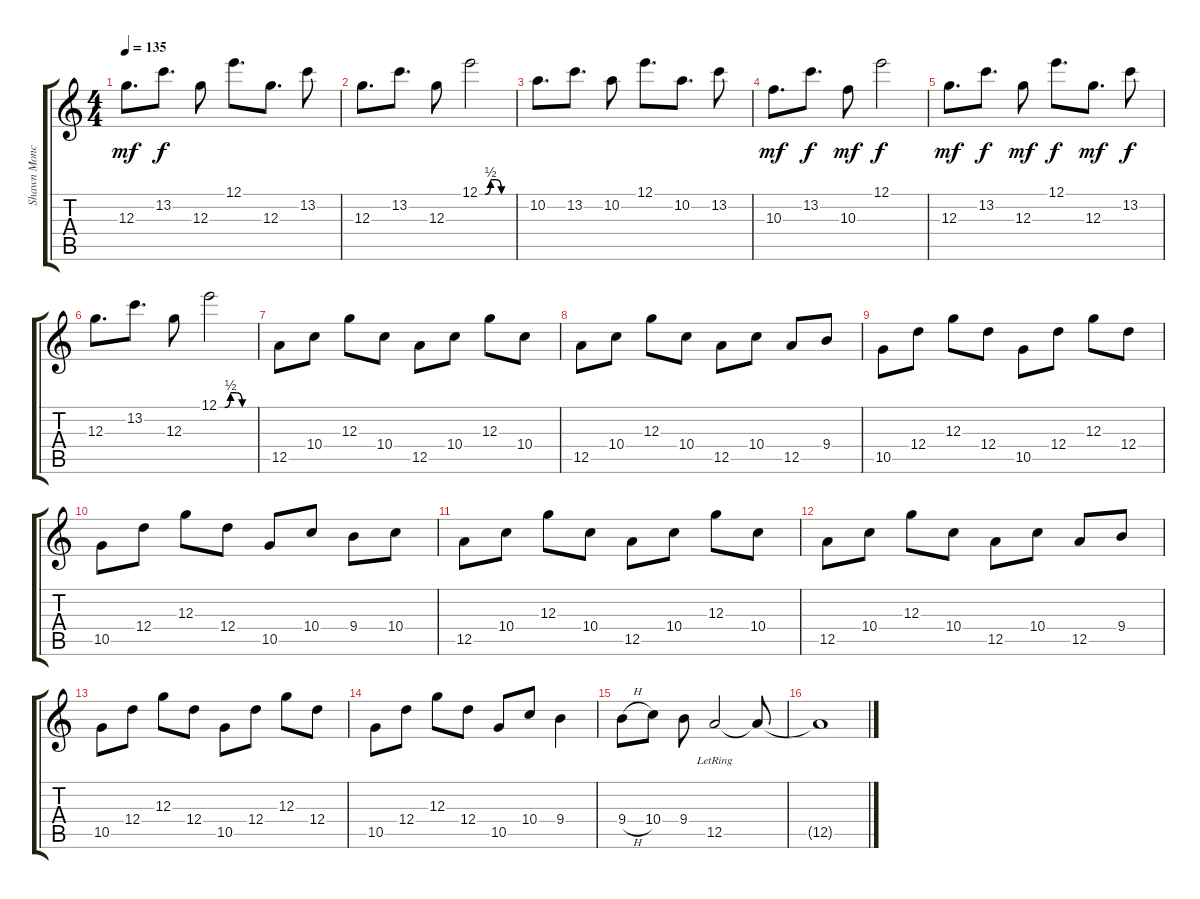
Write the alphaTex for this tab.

\track ("Shawn Moncreiff" "Shawn Monc") {instrument electricguitarclean bank 4}
\staff {score tabs}
\tuning (E4 B3 G3 D3 A2 E2) {hide}
\ts (4 4)
\tempo 135
\clef g2
\ks c
12.3.8{d dy mf} 13.2.8{d dy f} 12.3.8 12.1.8{d} 12.3.8{d} 13.2.8 |
12.3.8{d} 13.2.8{d} 12.3.8 12.1{be (custom 0 0 10 0 20 2 30 2 40 0 50 0 60 0)}.2 |
10.2.8{d} 13.2.8{d} 10.2.8 12.1.8{d} 10.2.8{d} 13.2.8 |
10.3.8{d dy mf} 13.2.8{d dy f} 10.3.8{dy mf} 12.1.2{dy f} |
12.3.8{d dy mf} 13.2.8{d dy f} 12.3.8{dy mf} 12.1.8{d dy f} 12.3.8{d dy mf} 13.2.8{dy f} |
12.3.8{d} 13.2.8{d} 12.3.8 12.1{be (custom 0 0 10 0 20 2 30 2 40 0 50 0 60 0)}.2 |
12.5.8 10.4.8 12.3.8 10.4.8 12.5.8 10.4.8 12.3.8 10.4.8 |
12.5.8 10.4.8 12.3.8 10.4.8 12.5.8 10.4.8 12.5.8 9.4.8 |
10.5.8 12.4.8 12.3.8 12.4.8 10.5.8 12.4.8 12.3.8 12.4.8 |
10.5.8 12.4.8 12.3.8 12.4.8 10.5.8 10.4.8 9.4.8 10.4.8 |
12.5.8 10.4.8 12.3.8 10.4.8 12.5.8 10.4.8 12.3.8 10.4.8 |
12.5.8 10.4.8 12.3.8 10.4.8 12.5.8 10.4.8 12.5.8 9.4.8 |
10.5.8 12.4.8 12.3.8 12.4.8 10.5.8 12.4.8 12.3.8 12.4.8 |
10.5.8 12.4.8 12.3.8 12.4.8 10.5.8 10.4.8 9.4.4 |
9.4{h}.8 10.4.8 9.4.8 12.5{lr}.2 12.5{t}.8 |
12.5{t}.1
